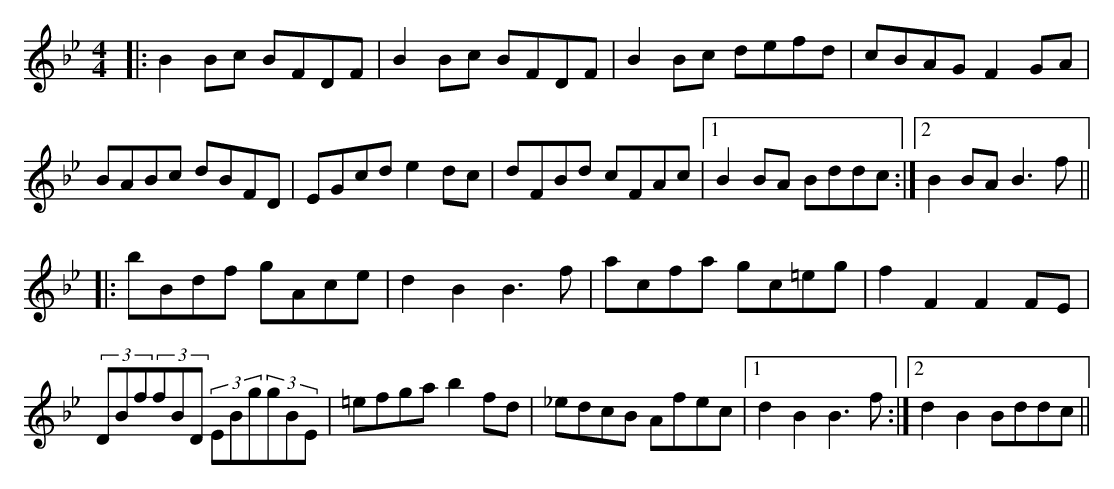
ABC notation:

X:1
M:4/4
K:Gmin
|:B2Bc BFDF|B2Bc BFDF|B2Bc defd|cBAG F2GA|
BABc dBFD|EGcd e2dc|dFBd cFAc|1 B2BA Bddc:|2 B2BA B3f||
|:bBdf gAce|d2B2 B3f|acfa gc=eg|f2F2 F2FE|
(3DBf(3fBD (3EBg(3gBE|=efga b2fd|_edcB Afec|1 d2 B2 B3f:|2 d2 B2 Bddc||
